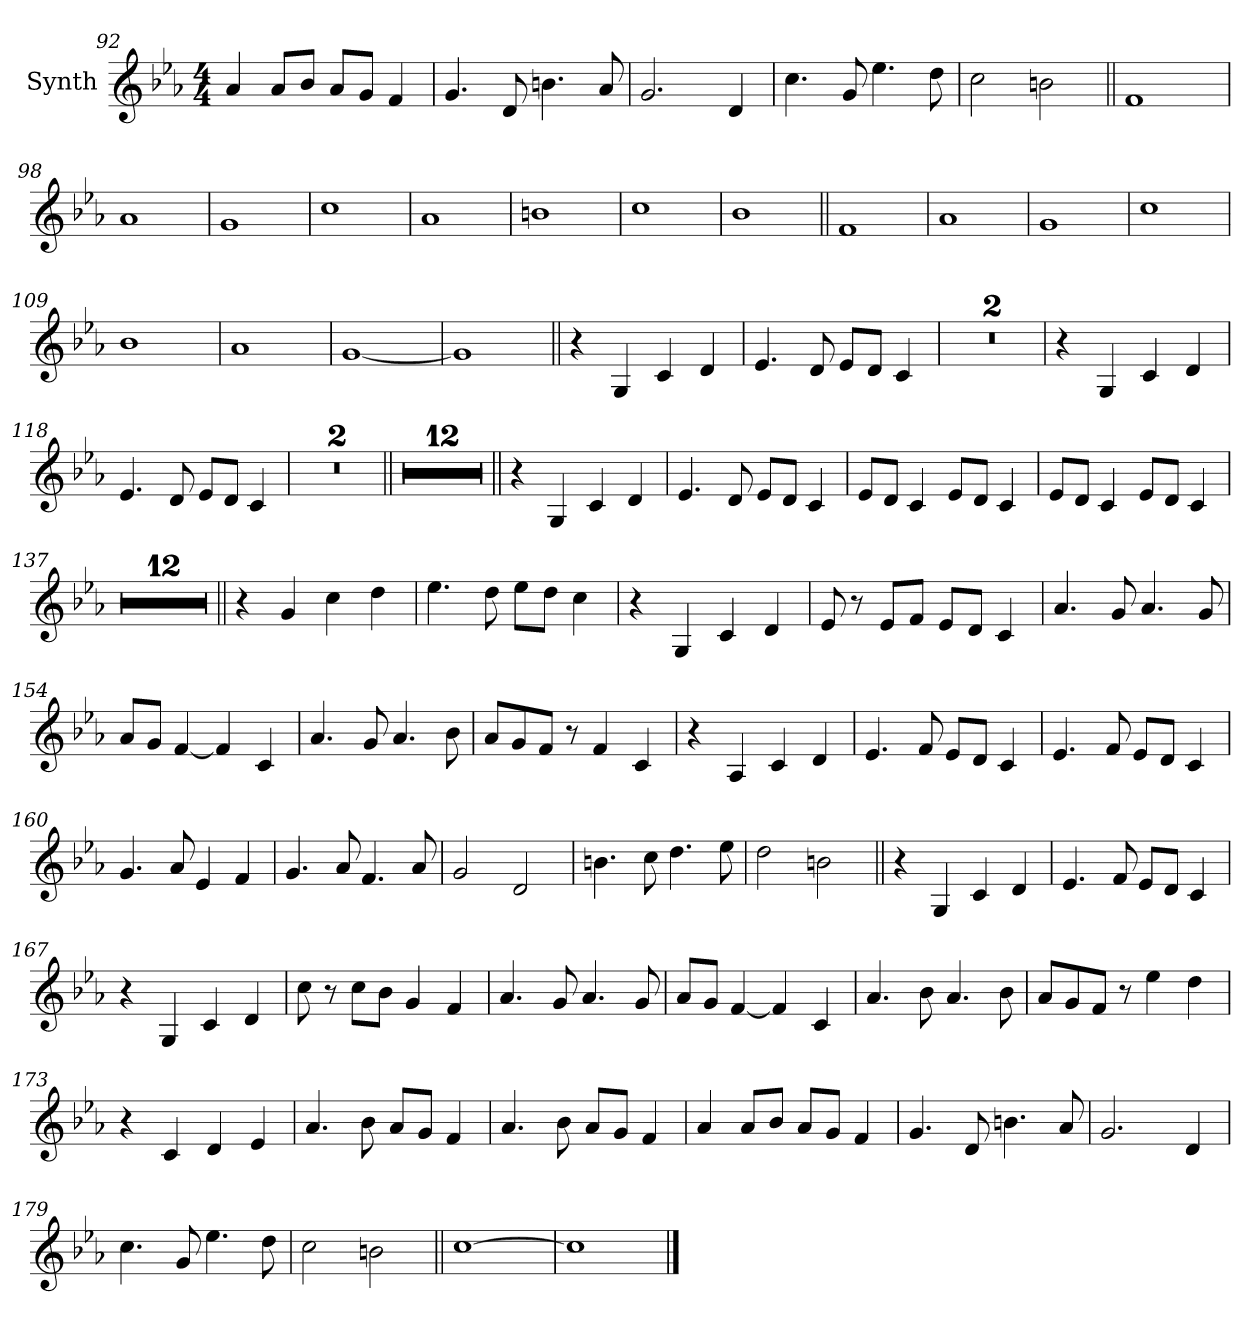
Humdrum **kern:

**kern
*part1
*staff1
*I"Synth
*I'Syn.
*clefG2
*k[b-e-a-]
*M4/4
=92
4a-
8a-L
8b-J
8a-L
8gJ
4f
=93
4.g
8d
4.bn
8a-
=94
2.g
4d
=95
4.cc
8g
4.ee-
8dd
=96
2cc
2bn
=97||
1f!
=98
1a-!
=99
1g!
=100
1cc!
=101
1a-!
=102
1bn!
=103
1cc!
=104
1b-!
=105||
1f!
=106
1a-!
=107
1g!
=108
1cc!
=109
1b-!
=110
1a-!
=111
[1g!
=112
1g!]
=113||
4r
4G
4c
4d
=114
4.e-
8d
8e-L
8dJ
4c
=115
1r
=116
1r
=117
4r
4G
4c
4d
=118
4.e-
8d
8e-L
8dJ
4c
=119
1r
=120
1r
=121||
1r
=122
1r
=123
1r
=124
1r
=125
1r
=126
1r
=127
1r
=128
1r
=129
1r
=130
1r
=131
1r
=132
1r
=133||
4r
4G
4c
4d
=134
4.e-
8d
8e-L
8dJ
4c
=135
8e-L
8dJ
4c
8e-L
8dJ
4c
=136
8e-L
8dJ
4c
8e-L
8dJ
4c
=137
1r
=138
1r
=139
1r
=140
1r
=141
1r
=142
1r
=143
1r
=144
1r
=145
1r
=146
1r
=147
1r
=148
1r
=149||
4r
4g!
4cc!
4dd!
=150
4.ee-!
8dd!
8ee-!L
8dd!J
4cc!
=151
4r
4G
4c
4d
=152
8e-
8r
8e-L
8fJ
8e-L
8dJ
4c
=153
4.a-
8g
4.a-
8g
=154
8a-L
8gJ
[4f
4f]
4c
=155
4.a-
8g
4.a-
8b-
=156
8a-L
8g
8fJ
8r
4f
4c
=157
4r
4A-
4c
4d
=158
4.e-
8f
8e-L
8dJ
4c
=159
4.e-
8f
8e-L
8dJ
4c
=160
4.g
8a-
4e-
4f
=161
4.g
8a-
4.f
8a-
=162
2g
2d
=163
4.bn!
8cc!
4.dd!
8ee-!
=164
2dd!
2bn!
=165||
4r
4G
4c
4d
=166
4.e-
8f
8e-L
8dJ
4c
=167
4r
4G
4c
4d
=168
8cc
8r
8ccL
8b-J
4g
4f
=169
4.a-
8g
4.a-
8g
=170
8a-L
8gJ
[4f
4f]
4c
=171
4.a-
8b-
4.a-
8b-
=172
8a-L
8g
8fJ
8r
4ee-
4dd
=173
4r
4c
4d
4e-
=174
4.a-
8b-
8a-L
8gJ
4f
=175
4.a-
8b-
8a-L
8gJ
4f
=176
4a-
8a-L
8b-J
8a-L
8gJ
4f
=177
4.g
8d
4.bn
8a-
=178
2.g
4d
=179
4.cc
8g
4.ee-
8dd
=180
2cc
2bn
=181||
[1cc
=182
1cc]
==
*-
